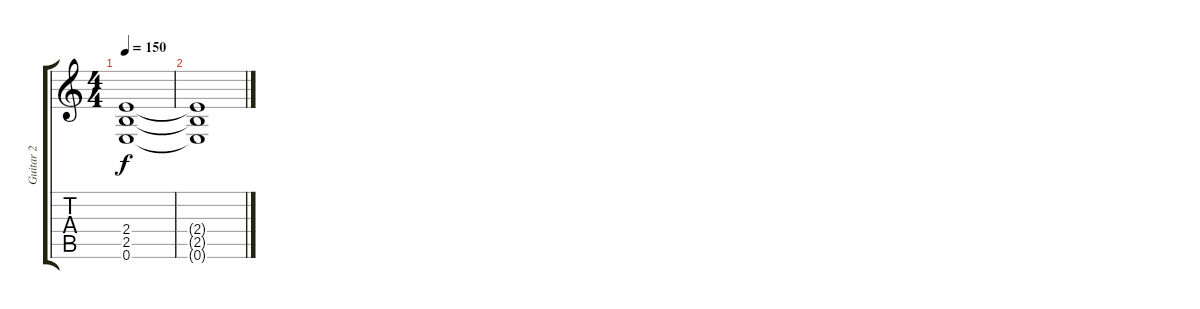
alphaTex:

\track ("Guitar 2" "Guitar 2") {instrument overdrivenguitar}
\staff {score tabs}
\tuning (E4 B3 G3 D3 A2 E2) {hide}
\ts (4 4)
\tempo 150
\clef g2
\ks c
(2.4{t} 2.5{t} 0.6{t}).1{dy f} |
(2.4{t} 2.5{t} 0.6{t}).1
